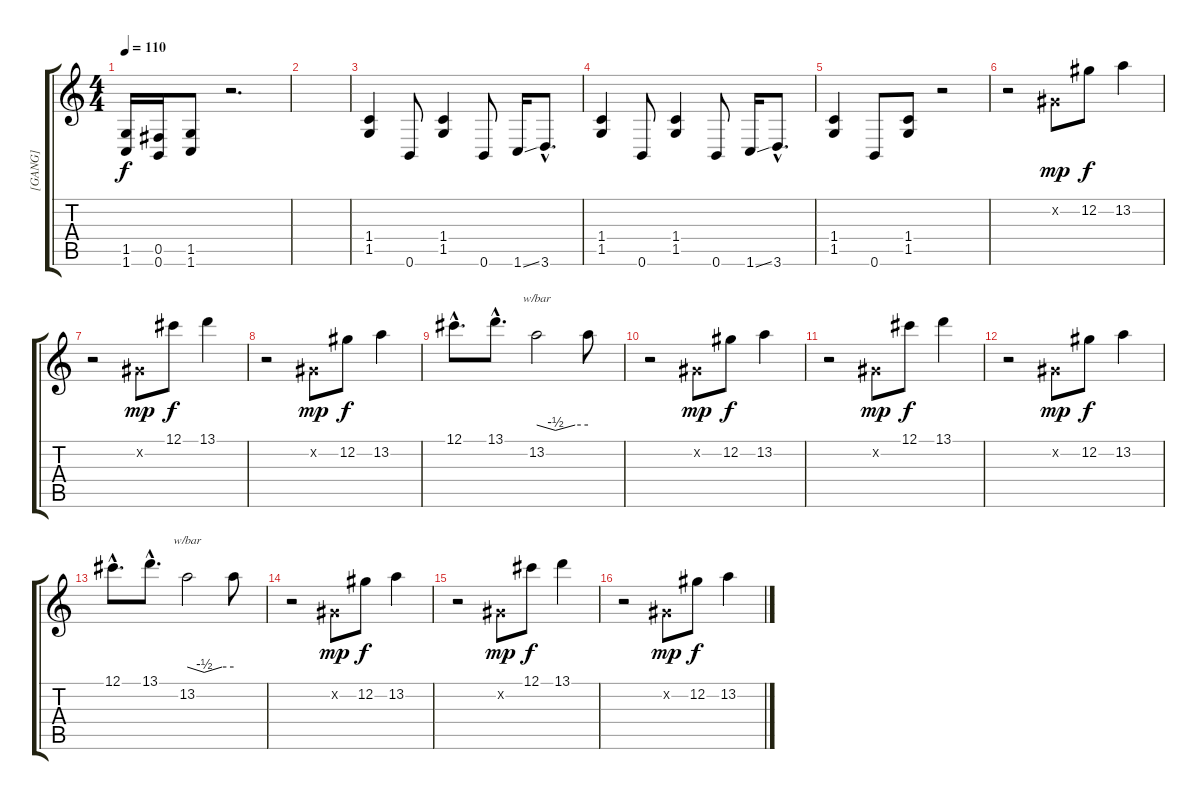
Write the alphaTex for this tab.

\track ("[GANG]" "[GANG]") {instrument distortionguitar}
\staff {score tabs}
\tuning (Db4 Ab3 E3 B2 Gb2 B1) {hide}
\ts (4 4)
\tempo 110
\clef g2
\ks c
(1.5 1.6).16{dy f} (0.5 0.6).16 (1.5 1.6).8 r.2{d} |
|
(1.4 1.5).4 0.6.8 (1.4 1.5).4 0.6.8 1.6{ss}.16 3.6{hac}.8{d} |
(1.4 1.5).4 0.6.8 (1.4 1.5).4 0.6.8 1.6{ss}.16 3.6{hac}.8{d} |
(1.4 1.5).4 0.6.8 (1.4 1.5).8 r.2 |
r.2 0.2{x}.8{dy mp} 12.2.8{dy f} 13.2.4 |
r.2 0.2{x}.8{dy mp} 12.1.8{dy f} 13.1.4 |
r.2 0.2{x}.8{dy mp} 12.2.8{dy f} 13.2.4 |
12.1{hac}.8{d} 13.1{hac}.8{d} 13.2.2{tbe (custom default 0 0 22 -2 45 0 60 0)} 13.2{t}.8 |
r.2 0.2{x}.8{dy mp} 12.2.8{dy f} 13.2.4 |
r.2 0.2{x}.8{dy mp} 12.1.8{dy f} 13.1.4 |
r.2 0.2{x}.8{dy mp} 12.2.8{dy f} 13.2.4 |
12.1{hac}.8{d} 13.1{hac}.8{d} 13.2.2{tbe (custom default 0 0 22 -2 45 0 60 0)} 13.2{t}.8 |
r.2 0.2{x}.8{dy mp} 12.2.8{dy f} 13.2.4 |
r.2 0.2{x}.8{dy mp} 12.1.8{dy f} 13.1.4 |
r.2 0.2{x}.8{dy mp} 12.2.8{dy f} 13.2.4
